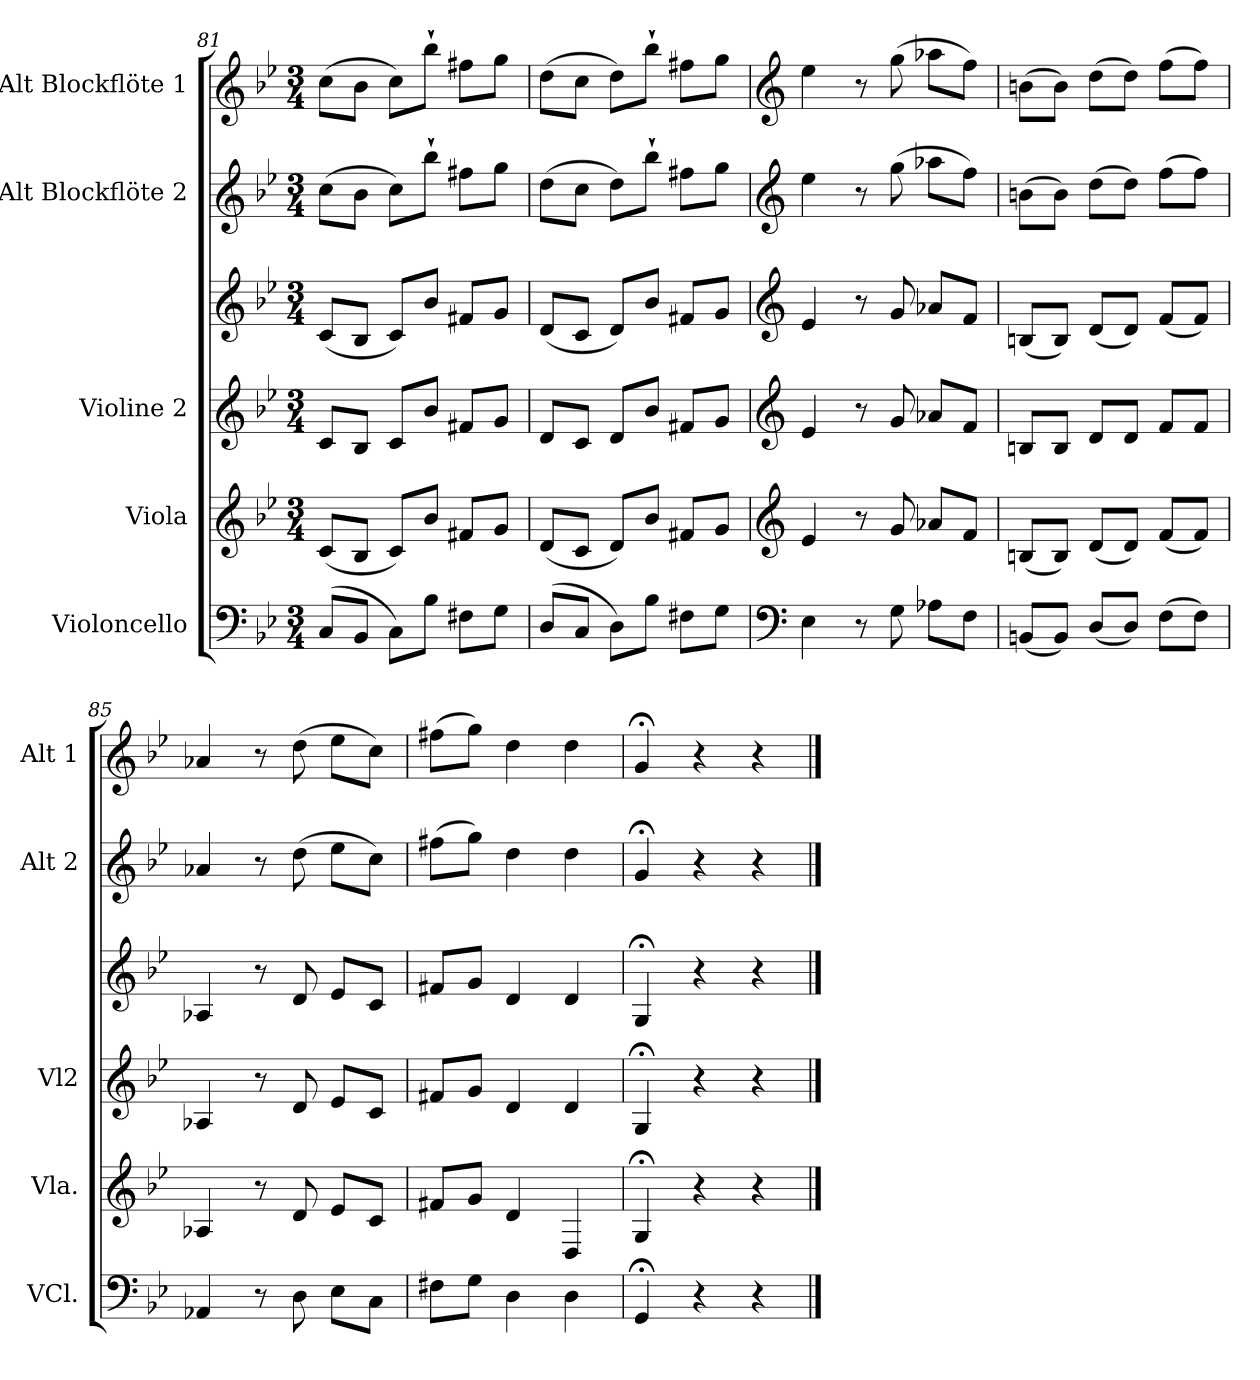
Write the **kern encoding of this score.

**kern	**kern	**kern	**kern	**kern	**kern
*part5	*part4	*part3	*part3	*part2	*part1
*staff6	*staff5	*staff4	*staff3	*staff2	*staff1
*I"Violoncello	*I"Viola	*I"Violine 2	*	*I"Alt Blockflöte 2	*I"Alt Blockflöte 1
*I'VCl.	*I'Vla.	*I'Vl2	*	*I'Alt 2	*I'Alt 1
*clefF4	*clefG2	*clefG2	*clefG2	*clefG2	*clefG2
*k[b-e-]	*k[b-e-]	*k[b-e-]	*k[b-e-]	*k[b-e-]	*k[b-e-]
*M3/4	*M3/4	*M3/4	*M3/4	*M3/4	*M3/4
=81	=81	=81	=81	=81	=81
(8C/L	(8c/L	8c/L	(8c/L	(8cc\L	(8cc\L
8BB-/J	8B-/J	8B-/J	8B-/J	8b-\J	8b-\J
8C\L)	8c/L)	8c/L	8c/L)	8cc\L)	8cc\L)
8B-\J	8b-/J	8b-/J	8b-/J	8bb-`\J	8bb-`\J
8F#X\L	8f#X/L	8f#X/L	8f#X/L	8ff#X\L	8ff#X\L
8G\J	8g/J	8g/J	8g/J	8gg\J	8gg\J
!!LO:LB:g=z
=82	=82	=82	=82	=82	=82
(8D/L	(8d/L	8d/L	(8d/L	(8dd\L	(8dd\L
8C/J	8c/J	8c/J	8c/J	8cc\J	8cc\J
8D\L)	8d/L)	8d/L	8d/L)	8dd\L)	8dd\L)
8B-\J	8b-/J	8b-/J	8b-/J	8bb-`\J	8bb-`\J
8F#X\L	8f#X/L	8f#X/L	8f#X/L	8ff#X\L	8ff#X\L
8G\J	8g/J	8g/J	8g/J	8gg\J	8gg\J
=83	=83	=83	=83	=83	=83
*clefF4	*clefG2	*clefG2	*clefG2	*clefG2	*clefG2
4E-\	4e-/	4e-/	4e-/	4ee-\	4ee-\
8r	8r	8r	8r	8r	8r
8G\	8g/	8g/	8g/	(8gg\	(8gg\
8A-X\L	8a-X/L	8a-X/L	8a-X/L	8aa-X\L	8aa-X\L
8F\J	8f/J	8f/J	8f/J	8ff\J)	8ff\J)
=84	=84	=84	=84	=84	=84
(8BBn/L	(8Bn/L	8Bn/L	(8Bn/L	(8bn\L	(8bn\L
8BB/J)	8B/J)	8B/J	8B/J)	8b\J)	8b\J)
(8D/L	(8d/L	8d/L	(8d/L	(8dd\L	(8dd\L
8D/J)	8d/J)	8d/J	8d/J)	8dd\J)	8dd\J)
(8F\L	(8f/L	8f/L	(8f/L	(8ff\L	(8ff\L
8F\J)	8f/J)	8f/J	8f/J)	8ff\J)	8ff\J)
=85	=85	=85	=85	=85	=85
4AA-X/	4A-X/	4A-X/	4A-X/	4a-X/	4a-X/
8r	8r	8r	8r	8r	8r
8D\	8d/	8d/	8d/	(8dd\	(8dd\
8E-\L	8e-/L	8e-/L	8e-/L	8ee-\L	8ee-\L
8C\J	8c/J	8c/J	8c/J	8cc\J)	8cc\J)
=86	=86	=86	=86	=86	=86
8F#X\L	8f#X/L	8f#X/L	8f#X/L	(8ff#X\L	(8ff#X\L
8G\J	8g/J	8g/J	8g/J	8gg\J)	8gg\J)
4D\	4d/	4d/	4d/	4dd\	4dd\
4D\	4D/	4d/	4d/	4dd\	4dd\
=87	=87	=87	=87	=87	=87
4GG;</	4G;</	4G;</	4G;</	4g;</	4g;</
4r	4r	4r	4r	4r	4r
4r	4r	4r	4r	4r	4r
==	==	==	==	==	==
*-	*-	*-	*-	*-	*-
